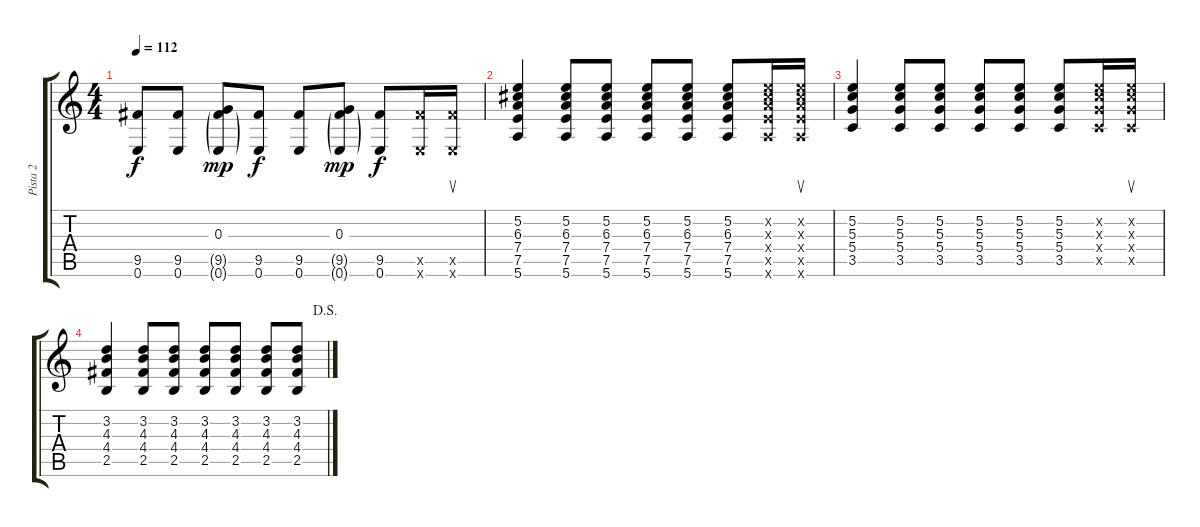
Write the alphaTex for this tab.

\track ("Pista 2" "Pista 2") {instrument acousticguitarsteel}
\staff {score tabs}
\tuning (E4 B3 G3 D3 A2 E2) {hide}
\ts (4 4)
\tempo 112
\clef g2
\ks c
(9.5 0.6).8{dy f} (9.5 0.6).8 (0.3 9.5{g} 0.6{g}).8{dy mp} (9.5 0.6).8{dy f} (9.5 0.6).8 (0.3 9.5{g} 0.6{g}).8{dy mp} (9.5 0.6).8{dy f} (9.5{x} 0.6{x}).16 (9.5{x} 0.6{x}).16{su} |
(5.2 6.3 7.4 7.5 5.6).4 (5.2 6.3 7.4 7.5 5.6).8 (5.2 6.3 7.4 7.5 5.6).8 (5.2 6.3 7.4 7.5 5.6).8 (5.2 6.3 7.4 7.5 5.6).8 (5.2 6.3 7.4 7.5 5.6).8 (5.2{x} 6.3{x} 7.4{x} 7.5{x} 5.6{x}).16 (5.2{x} 6.3{x} 7.4{x} 7.5{x} 5.6{x}).16{su} |
(5.2 5.3 5.4 3.5).4 (5.2 5.3 5.4 3.5).8 (5.2 5.3 5.4 3.5).8 (5.2 5.3 5.4 3.5).8 (5.2 5.3 5.4 3.5).8 (5.2 5.3 5.4 3.5).8 (5.2{x} 5.3{x} 5.4{x} 3.5{x}).16 (5.2{x} 5.3{x} 5.4{x} 3.5{x}).16{su} |
\jump dalsegno
(3.2 4.3 4.4 2.5).4 (3.2 4.3 4.4 2.5).8 (3.2 4.3 4.4 2.5).8 (3.2 4.3 4.4 2.5).8 (3.2 4.3 4.4 2.5).8 (3.2 4.3 4.4 2.5).8 (3.2 4.3 4.4 2.5).8
